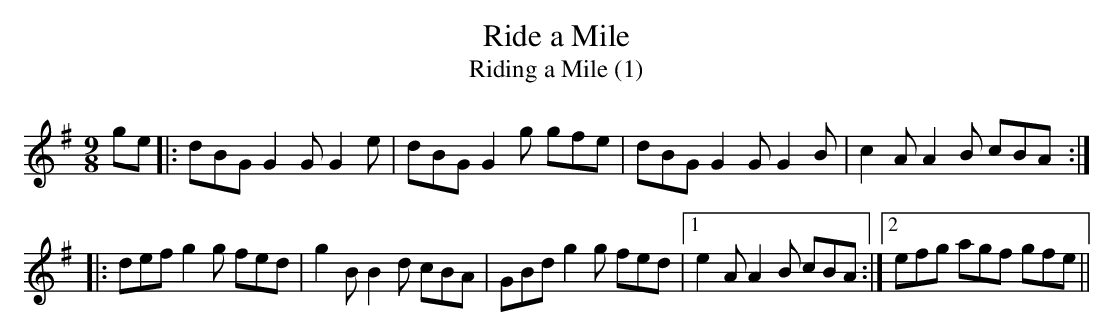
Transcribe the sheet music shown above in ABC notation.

X:1
T:Ride a Mile
T:Riding a Mile (1)
M:9/8
L:1/8
K:G
ge|:dBG G2G G2e|dBG G2g gfe|dBG G2 G G2B|c2A A2B cBA:|
|:def g2g fed|g2B B2d cBA|GBd g2 g fed|1 e2A A2B cBA:|2 efg agf gfe||
